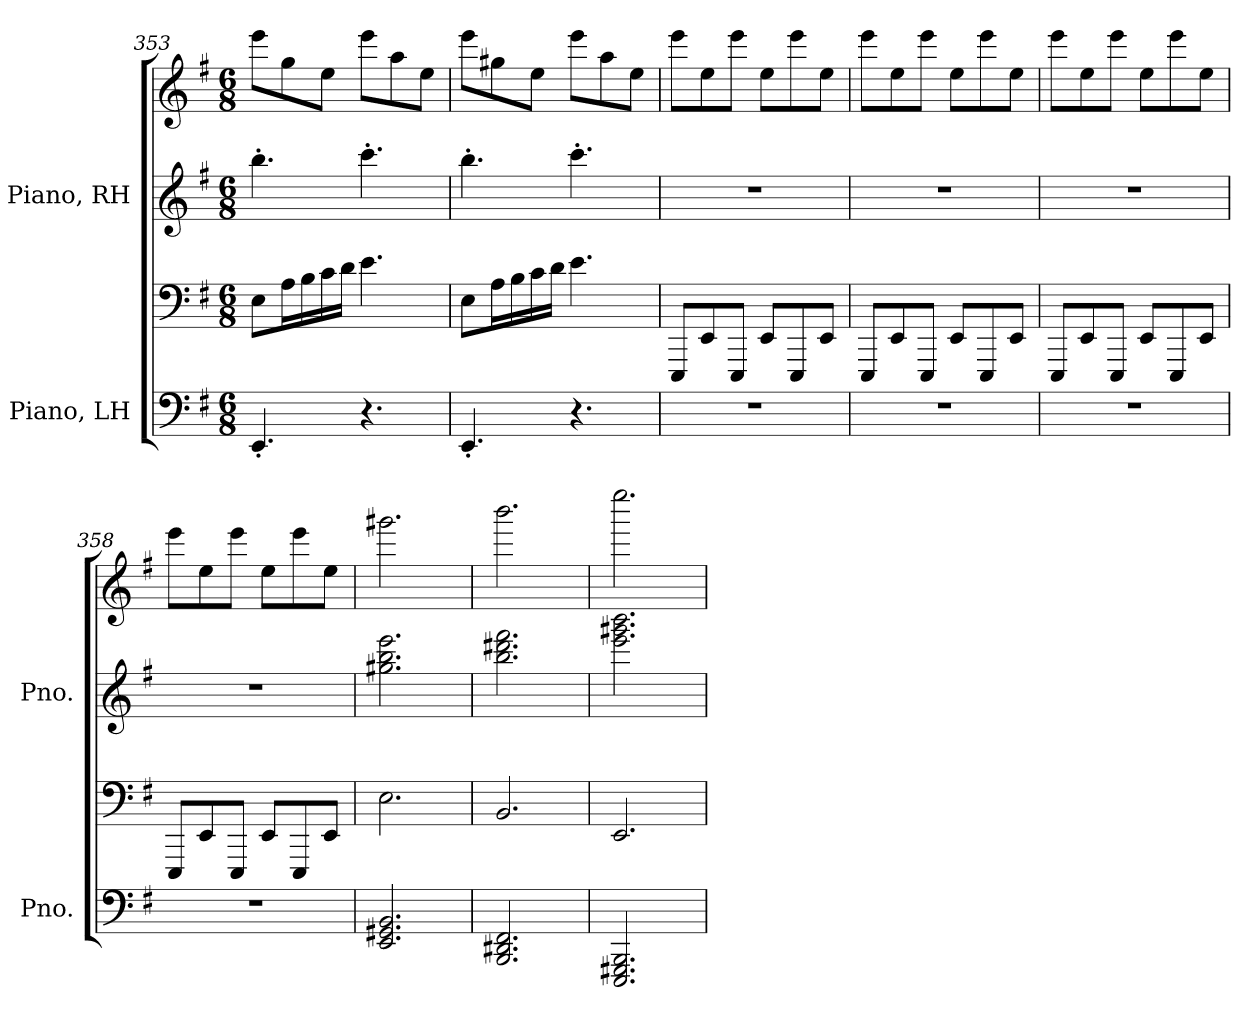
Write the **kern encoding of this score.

**kern	**kern	**kern	**kern
*part2	*part2	*part1	*part1
*staff4	*staff3	*staff2	*staff1
*I"Piano, LH	*	*I"Piano, RH	*
*I'Pno.	*	*I'Pno.	*
*clefF4	*clefF4	*clefG2	*clefG2
*k[f#]	*k[f#]	*k[f#]	*k[f#]
*M6/8	*M6/8	*M6/8	*M6/8
=353	=353	=353	=353
4.EE'/	8E\L	4.bb'\	8eee\L
.	16A\L	.	8gg\
.	16B\	.	.
.	16c\	.	8ee\J
.	16d\JJ	.	.
4.r	4.e\	4.ccc'\	8eee\L
.	.	.	8aa\
.	.	.	8ee\J
=354	=354	=354	=354
4.EE'/	8E\L	4.bb'\	8eee\L
.	16A\L	.	8gg#X\
.	16B\	.	.
.	16c\	.	8ee\J
.	16d\JJ	.	.
4.r	4.e\	4.ccc'\	8eee\L
.	.	.	8aa\
.	.	.	8ee\J
!!LO:LB:g=z
=355	=355	=355	=355
2.r	8EEE/L	2.r	8eee\L
.	8EE/	.	8ee\
.	8EEE/J	.	8eee\J
.	8EE/L	.	8ee\L
.	8EEE/	.	8eee\
.	8EE/J	.	8ee\J
=356	=356	=356	=356
2.r	8EEE/L	2.r	8eee\L
.	8EE/	.	8ee\
.	8EEE/J	.	8eee\J
.	8EE/L	.	8ee\L
.	8EEE/	.	8eee\
.	8EE/J	.	8ee\J
=357	=357	=357	=357
2.r	8EEE/L	2.r	8eee\L
.	8EE/	.	8ee\
.	8EEE/J	.	8eee\J
.	8EE/L	.	8ee\L
.	8EEE/	.	8eee\
.	8EE/J	.	8ee\J
=358	=358	=358	=358
2.r	8EEE/L	2.r	8eee\L
.	8EE/	.	8ee\
.	8EEE/J	.	8eee\J
.	8EE/L	.	8ee\L
.	8EEE/	.	8eee\
.	8EE/J	.	8ee\J
=359	=359	=359	=359
2.EE/ 2.GG#X/ 2.BB/	2.E\	2.gg#X\ 2.bb\ 2.eee\	2.ggg#X\
=360	=360	=360	=360
2.BBB/ 2.DD#X/ 2.FF#/	2.BB/	2.bb\ 2.ddd#X\ 2.fff#\	2.bbb\
!!LO:PB:g=z
=361	=361	=361	=361
2.EEE/ 2.GGG#X/ 2.BBB/	2.EE/	2.eee\ 2.ggg#X\ 2.bbb\	2.eeee\
=	=	=	=
*-	*-	*-	*-
